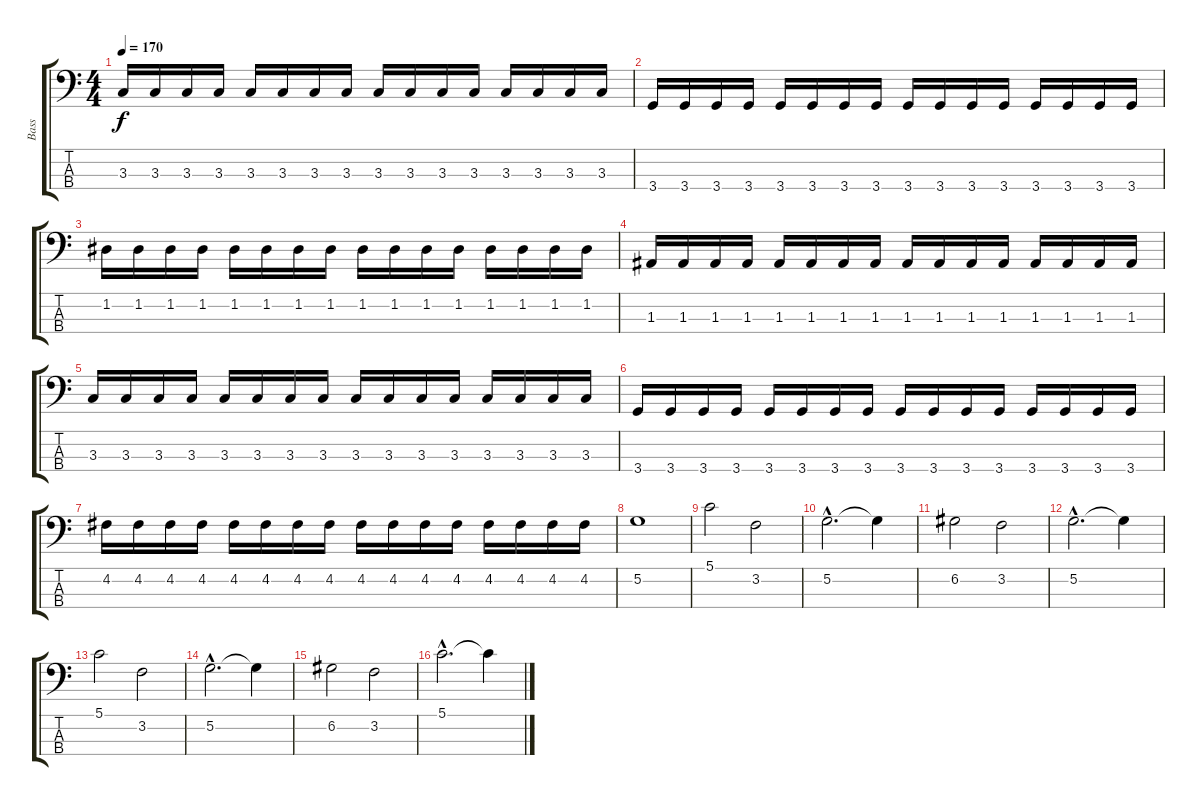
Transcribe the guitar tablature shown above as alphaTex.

\track ("Bass" "Bass") {instrument electricbassfinger}
\staff {score tabs}
\tuning (G2 D2 A1 E1) {hide}
\ts (4 4)
\tempo 170
\clef f4
\ks c
3.3.16{dy f} 3.3.16 3.3.16 3.3.16 3.3.16 3.3.16 3.3.16 3.3.16 3.3.16 3.3.16 3.3.16 3.3.16 3.3.16 3.3.16 3.3.16 3.3.16 |
3.4.16 3.4.16 3.4.16 3.4.16 3.4.16 3.4.16 3.4.16 3.4.16 3.4.16 3.4.16 3.4.16 3.4.16 3.4.16 3.4.16 3.4.16 3.4.16 |
1.2.16 1.2.16 1.2.16 1.2.16 1.2.16 1.2.16 1.2.16 1.2.16 1.2.16 1.2.16 1.2.16 1.2.16 1.2.16 1.2.16 1.2.16 1.2.16 |
1.3.16 1.3.16 1.3.16 1.3.16 1.3.16 1.3.16 1.3.16 1.3.16 1.3.16 1.3.16 1.3.16 1.3.16 1.3.16 1.3.16 1.3.16 1.3.16 |
3.3.16 3.3.16 3.3.16 3.3.16 3.3.16 3.3.16 3.3.16 3.3.16 3.3.16 3.3.16 3.3.16 3.3.16 3.3.16 3.3.16 3.3.16 3.3.16 |
3.4.16 3.4.16 3.4.16 3.4.16 3.4.16 3.4.16 3.4.16 3.4.16 3.4.16 3.4.16 3.4.16 3.4.16 3.4.16 3.4.16 3.4.16 3.4.16 |
4.2.16 4.2.16 4.2.16 4.2.16 4.2.16 4.2.16 4.2.16 4.2.16 4.2.16 4.2.16 4.2.16 4.2.16 4.2.16 4.2.16 4.2.16 4.2.16 |
5.2.1 |
5.1.2 3.2.2 |
5.2{hac}.2{d} 5.2{t}.4 |
6.2.2 3.2.2 |
5.2{hac}.2{d} 5.2{t}.4 |
5.1.2 3.2.2 |
5.2{hac}.2{d} 5.2{t}.4 |
6.2.2 3.2.2 |
5.1{hac}.2{d} 5.1{t}.4
